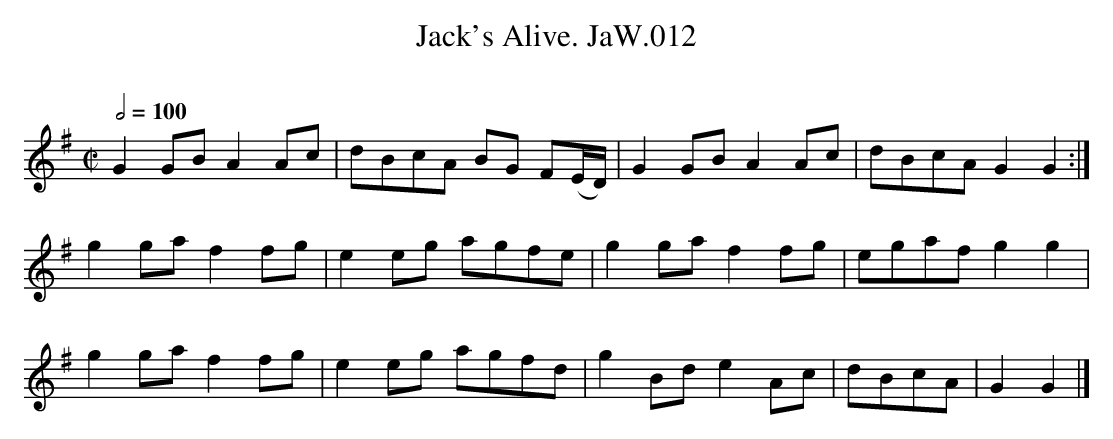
X:1
T:Jack's Alive. JaW.012
M:C|
L:1/8
Q:1/2=100
O:
K:G
G2GB A2Ac|dBcA BG F(E/D/)|G2GB A2Ac|dBcA G2G2:|
g2ga f2fg|e2eg agfe|g2ga f2fg|egaf g2g2|
g2ga f2fg|e2eg agfd|g2Bd e2Ac|dBcA|G2G2|]
